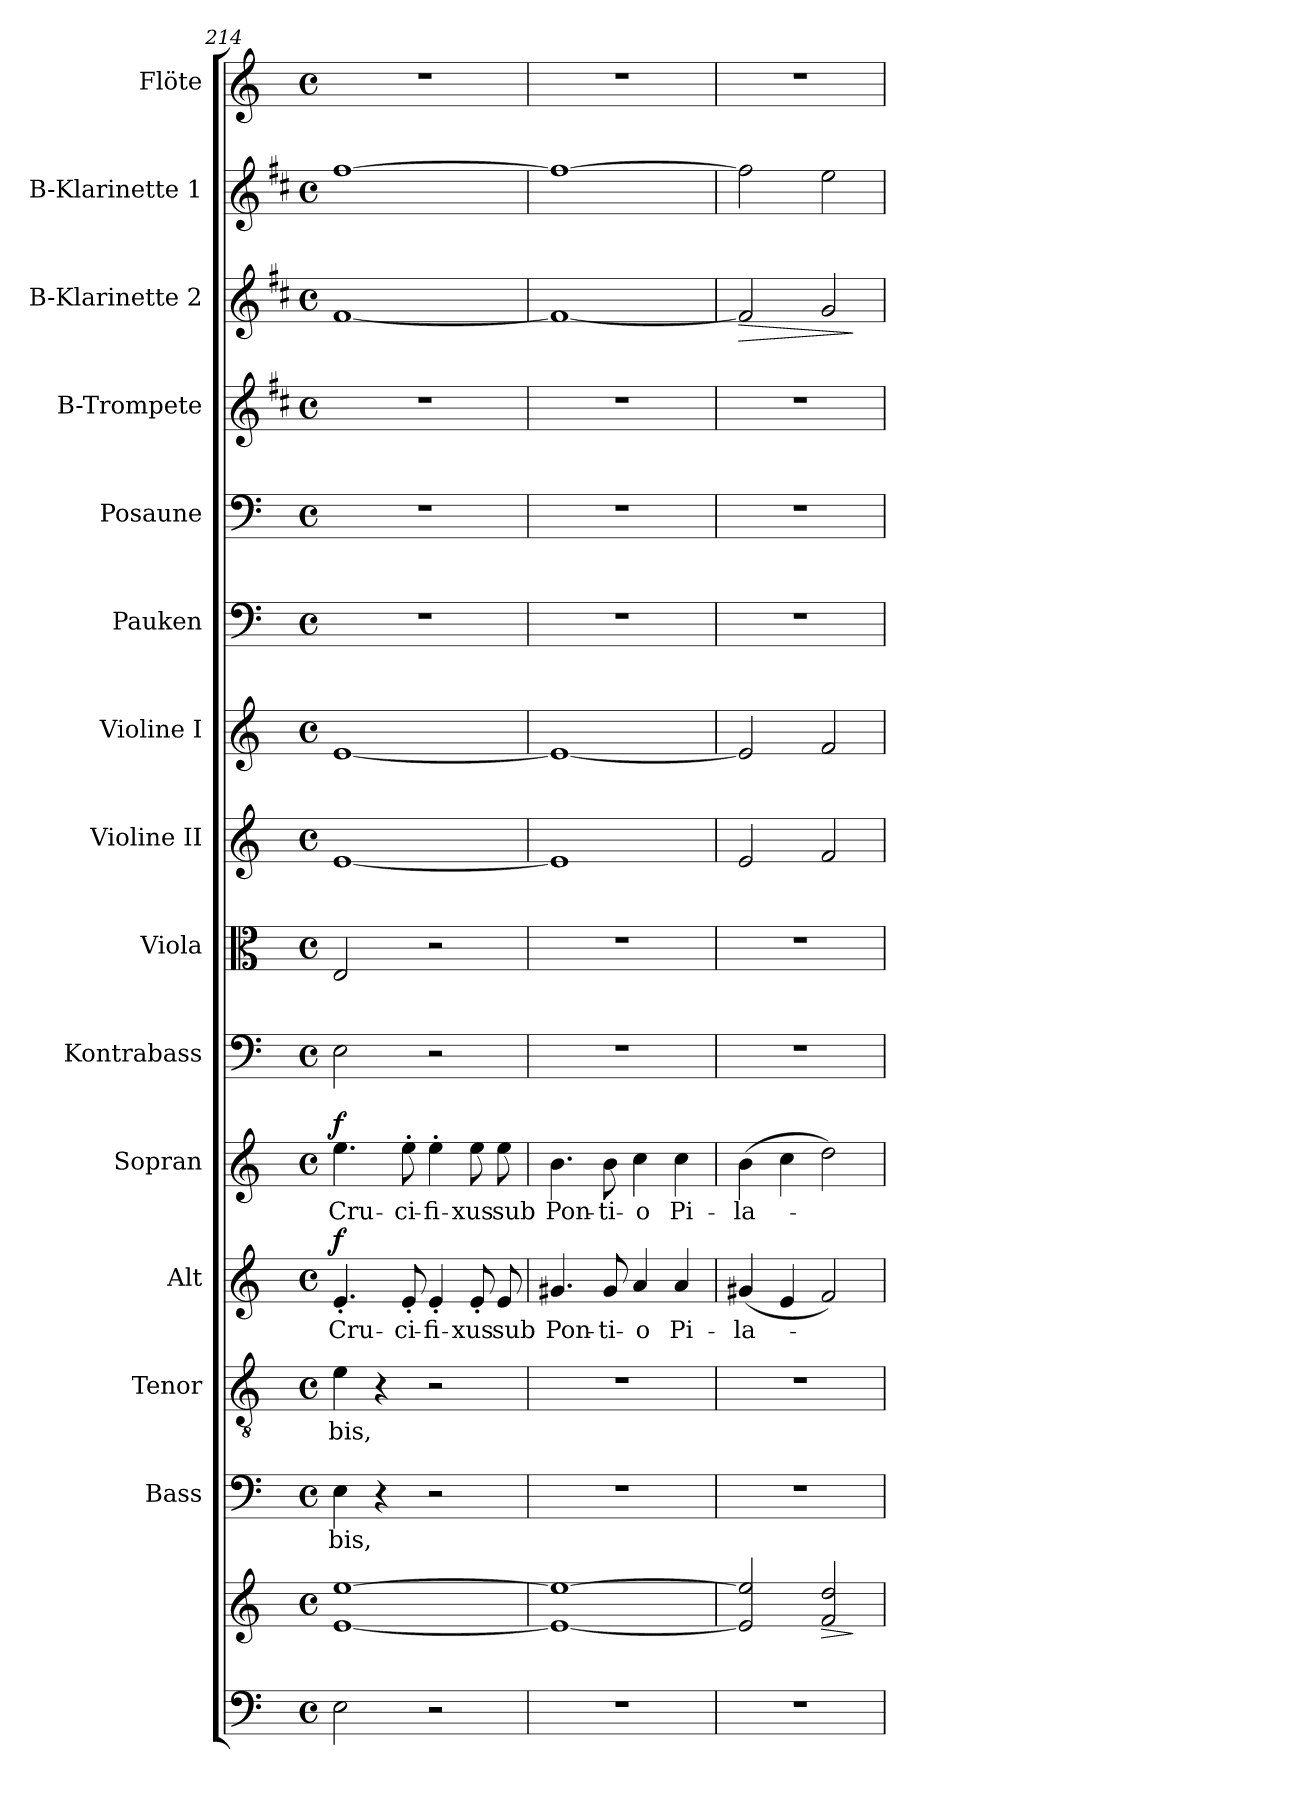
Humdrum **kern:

**kern	**kern	**dynam	**kern	**text	**kern	**text	**kern	**text	**dynam	**kern	**text	**dynam	**kern	**kern	**kern	**kern	**kern	**kern	**kern	**kern	**dynam	**kern	**kern
*part15	*part15	*part15	*part14	*part14	*part13	*part13	*part12	*part12	*part12	*part11	*part11	*part11	*part10	*part9	*part8	*part7	*part6	*part5	*part4	*part3	*part3	*part2	*part1
*staff16	*staff15	*staff15/16	*staff14	*staff14	*staff13	*staff13	*staff12	*staff12	*staff12	*staff11	*staff11	*staff11	*staff10	*staff9	*staff8	*staff7	*staff6	*staff5	*staff4	*staff3	*staff3	*staff2	*staff1
*	*	*	*I"Bass	*	*I"Tenor	*	*I"Alt	*	*	*I"Sopran	*	*	*I"Kontrabass	*I"Viola	*I"Violine II	*I"Violine I	*I"Pauken	*I"Posaune	*I"B-Trompete	*I"B-Klarinette 2	*	*I"B-Klarinette 1	*I"Flöte
*	*	*	*I'B.	*	*I'T.	*	*I'A.	*	*	*I'S.	*	*	*I'Kb.	*I'Vla.	*I'Vl. II	*I'Vl. I	*I'Pk.	*I'Pos.	*I'B Trp.	*I'B Kl. 2	*	*I'B Kl. 1	*I'Fl.
*clefF4	*clefG2	*	*clefF4	*	*clefGv2	*	*clefG2	*	*	*clefG2	*	*	*clefF4	*clefC3	*clefG2	*clefG2	*clefF4	*clefF4	*clefG2	*clefG2	*	*clefG2	*clefG2
*	*	*	*	*	*	*	*	*	*	*	*	*	*ITrd7c12	*	*	*	*	*	*ITrd1c2	*ITrd1c2	*	*ITrd1c2	*
*k[]	*k[]	*	*k[]	*	*k[]	*	*k[]	*	*	*k[]	*	*	*k[]	*k[]	*k[]	*k[]	*k[]	*k[]	*k[]	*k[]	*	*k[]	*k[]
*C:	*C:	*	*C:	*	*C:	*	*C:	*	*	*C:	*	*	*C:	*C:	*C:	*C:	*C:	*C:	*C:	*C:	*	*C:	*C:
*M4/4	*M4/4	*	*M4/4	*	*M4/4	*	*M4/4	*	*	*M4/4	*	*	*M4/4	*M4/4	*M4/4	*M4/4	*M4/4	*M4/4	*M4/4	*M4/4	*	*M4/4	*M4/4
*met(c)	*met(c)	*	*met(c)	*	*met(c)	*	*met(c)	*	*	*met(c)	*	*	*met(c)	*met(c)	*met(c)	*met(c)	*met(c)	*met(c)	*met(c)	*met(c)	*	*met(c)	*met(c)
=214	=214	=214	=214	=214	=214	=214	=214	=214	=214	=214	=214	=214	=214	=214	=214	=214	=214	=214	=214	=214	=214	=214	=214
!	!	!	!	!LO:LY:b	!	!LO:LY:b	!	!LO:LY:b	!LO:DY:a	!	!LO:LY:b	!LO:DY:a	!	!	!	!	!	!	!	!	!	!	!
2E\	[1e [1ee	.	4E\	-bis,	4e\	-bis,	4.e'</	Cru-	f	4.ee\	Cru-	f	2EE\	2E/	[1e	[1e	1r	1r	1r	[1e	.	[1ee	1r
.	.	.	4r	.	4r	.	.	.	.	.	.	.	.	.	.	.	.	.	.	.	.	.	.
!	!	!	!	!	!	!	!	!LO:LY:b	!	!	!LO:LY:b	!	!	!	!	!	!	!	!	!	!	!	!
.	.	.	.	.	.	.	8e'</	-ci-	.	8ee'>\	-ci-	.	.	.	.	.	.	.	.	.	.	.	.
!	!	!	!	!	!	!	!	!LO:LY:b	!	!	!LO:LY:b	!	!	!	!	!	!	!	!	!	!	!	!
2r	.	.	2r	.	2r	.	4e'</	-fi-	.	4ee'>\	-fi-	.	2r	2r	.	.	.	.	.	.	.	.	.
!	!	!	!	!	!	!	!	!LO:LY:b	!	!	!LO:LY:b	!	!	!	!	!	!	!	!	!	!	!	!
.	.	.	.	.	.	.	8e'</	-xus	.	8ee\	-xus	.	.	.	.	.	.	.	.	.	.	.	.
!	!	!	!	!	!	!	!	!LO:LY:b	!	!	!LO:LY:b	!	!	!	!	!	!	!	!	!	!	!	!
.	.	.	.	.	.	.	8e/	sub	.	8ee\	sub	.	.	.	.	.	.	.	.	.	.	.	.
=215	=215	=215	=215	=215	=215	=215	=215	=215	=215	=215	=215	=215	=215	=215	=215	=215	=215	=215	=215	=215	=215	=215	=215
!	!	!	!	!	!	!	!	!LO:LY:b	!	!	!LO:LY:b	!	!	!	!	!	!	!	!	!	!	!	!
1r	1e_ 1ee_	.	1r	.	1r	.	4.g#X/	Pon-	.	4.b\	Pon-	.	1r	1r	1e]	1e_	1r	1r	1r	1e_	.	1ee_	1r
!	!	!	!	!	!	!	!	!LO:LY:b	!	!	!LO:LY:b	!	!	!	!	!	!	!	!	!	!	!	!
.	.	.	.	.	.	.	8g#/	-ti-	.	8b\	-ti-	.	.	.	.	.	.	.	.	.	.	.	.
!	!	!	!	!	!	!	!	!LO:LY:b	!	!	!LO:LY:b	!	!	!	!	!	!	!	!	!	!	!	!
.	.	.	.	.	.	.	4a/	-o	.	4cc\	-o	.	.	.	.	.	.	.	.	.	.	.	.
!	!	!	!	!	!	!	!	!LO:LY:b	!	!	!LO:LY:b	!	!	!	!	!	!	!	!	!	!	!	!
.	.	.	.	.	.	.	4a/	Pi-	.	4cc\	Pi-	.	.	.	.	.	.	.	.	.	.	.	.
=216	=216	=216	=216	=216	=216	=216	=216	=216	=216	=216	=216	=216	=216	=216	=216	=216	=216	=216	=216	=216	=216	=216	=216
!	!	!	!	!	!	!	!	!LO:LY:b	!	!	!LO:LY:b	!	!	!	!	!	!	!	!	!	!LO:HP:b	!	!
1r	2e/] 2ee/]	.	1r	.	1r	.	(<4g#X/	-la-	.	(>4b\	-la-	.	1r	1r	2e/	2e/]	1r	1r	1r	2e/]	>	2ee\]	1r
.	.	.	.	.	.	.	4e/	.	.	4cc\	.	.	.	.	.	.	.	.	.	.	.	.	.
!	!	!LO:HP:b	!	!	!	!	!	!	!	!	!	!	!	!	!	!	!	!	!	!	!	!	!
.	2f/ 2dd/	>	.	.	.	.	2f/)	.	.	2dd\)	.	.	.	.	2f/	2f/	.	.	.	2f/	.	2dd\	.
.	.	]	.	.	.	.	.	.	.	.	.	.	.	.	.	.	.	.	.	.	]	.	.
=	=	=	=	=	=	=	=	=	=	=	=	=	=	=	=	=	=	=	=	=	=	=	=
*-	*-	*-	*-	*-	*-	*-	*-	*-	*-	*-	*-	*-	*-	*-	*-	*-	*-	*-	*-	*-	*-	*-	*-
